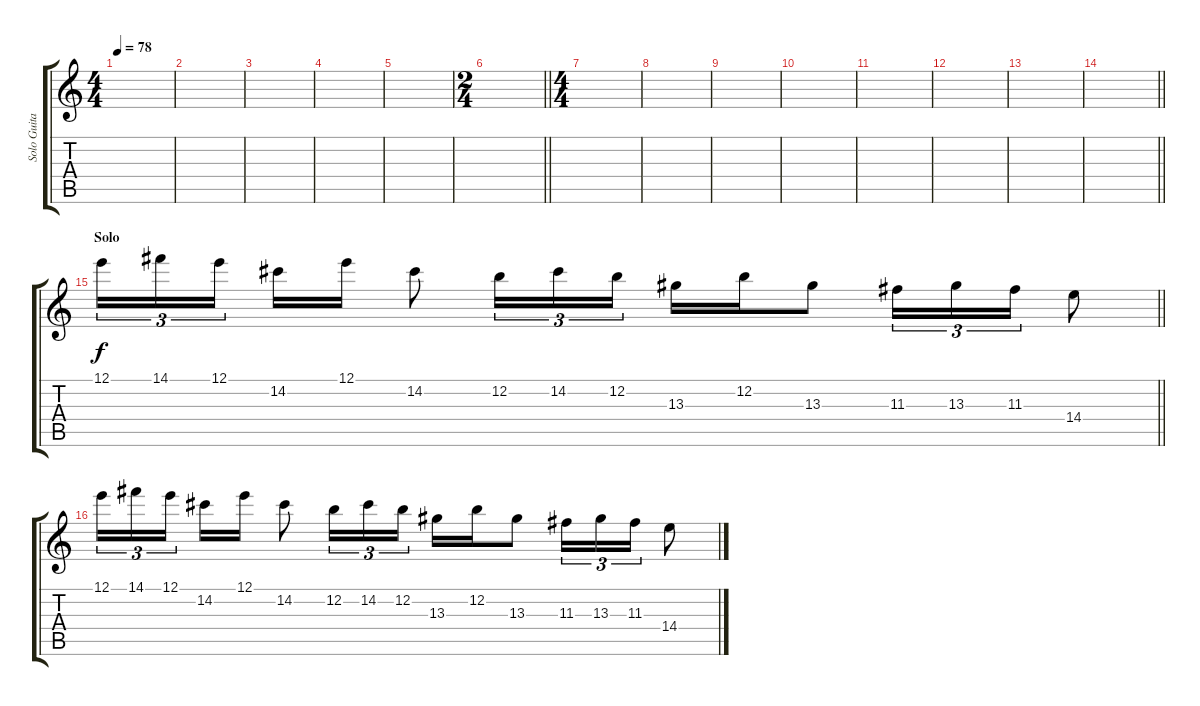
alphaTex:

\track ("Solo Guitar (Andrew Stockdale)" "Solo Guita") {instrument overdrivenguitar}
\staff {score tabs}
\tuning (E4 B3 G3 D3 A2 E2) {hide}
\ts (4 4)
\tempo 78
\clef g2
\ks c
|
|
|
|
|
\ts (2 4)
\barLineRight lightlight
|
\ts (4 4)
|
|
|
|
|
|
|
\barLineRight lightlight
|
\section ("" "Solo")
\barLineRight lightlight
12.1.16{tu (3 2)} 14.1.16{tu (3 2)} 12.1.16{tu (3 2) beam splitsecondary} 14.2.16 12.1.16 14.2.8 12.2.16{tu (3 2)} 14.2.16{tu (3 2)} 12.2.16{tu (3 2)} 13.3.16 12.2.16 13.3.8 11.3.16{tu (3 2)} 13.3.16{tu (3 2)} 11.3.16{tu (3 2)} 14.4.8 |
\section ("" "")
12.1.16{tu (3 2)} 14.1.16{tu (3 2)} 12.1.16{tu (3 2) beam splitsecondary} 14.2.16 12.1.16 14.2.8 12.2.16{tu (3 2)} 14.2.16{tu (3 2)} 12.2.16{tu (3 2)} 13.3.16 12.2.16 13.3.8 11.3.16{tu (3 2)} 13.3.16{tu (3 2)} 11.3.16{tu (3 2)} 14.4.8
